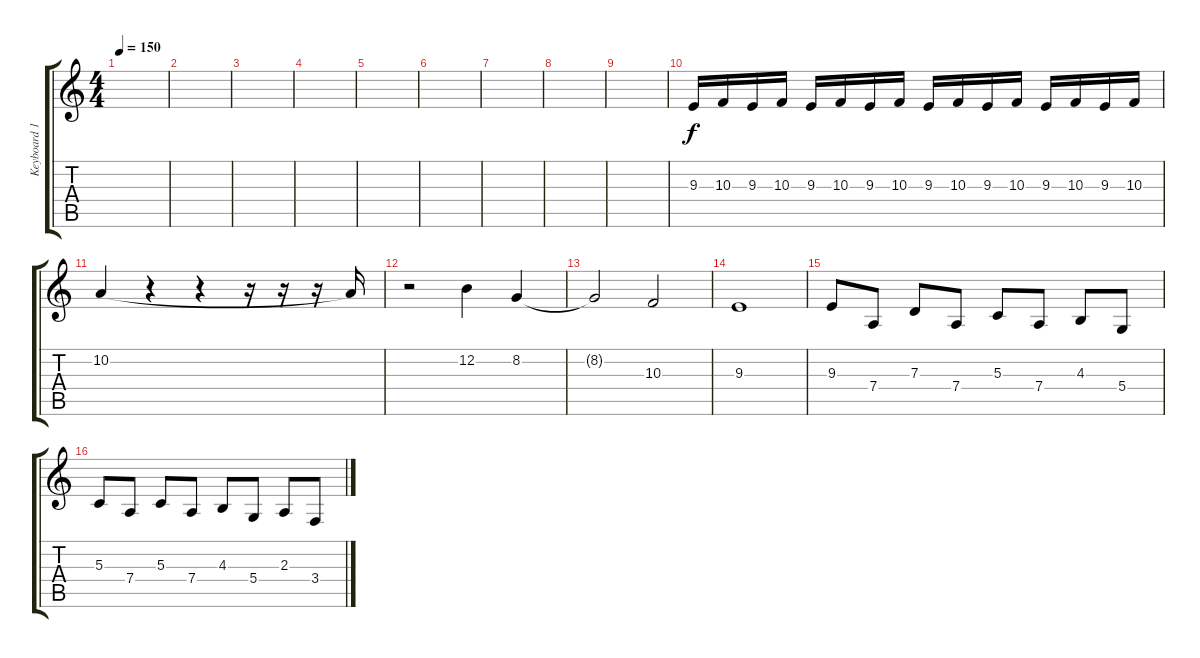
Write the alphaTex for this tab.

\track ("Keyboard 1" "Keyboard 1") {instrument stringensemble1}
\staff {score tabs}
\tuning (E4 B3 G3 D3 A2 E2) {hide}
\ts (4 4)
\tempo 150
\clef g2
\ks c
|
|
|
|
|
|
|
|
|
9.3.16 10.3.16 9.3.16 10.3.16 9.3.16 10.3.16 9.3.16 10.3.16 9.3.16 10.3.16 9.3.16 10.3.16 9.3.16 10.3.16 9.3.16 10.3.16 |
10.2.4 r.4 r.4 r.16 r.16 r.16 10.2{t}.16 |
r.2 12.2.4 8.2.4 |
8.2{t}.2 10.3.2 |
9.3.1 |
9.3.8{volume 16 instrument acousticgrandpiano} 7.4.8 7.3.8 7.4.8 5.3.8 7.4.8 4.3.8 5.4.8 |
5.3.8 7.4.8 5.3.8 7.4.8 4.3.8 5.4.8 2.3.8 3.4.8
